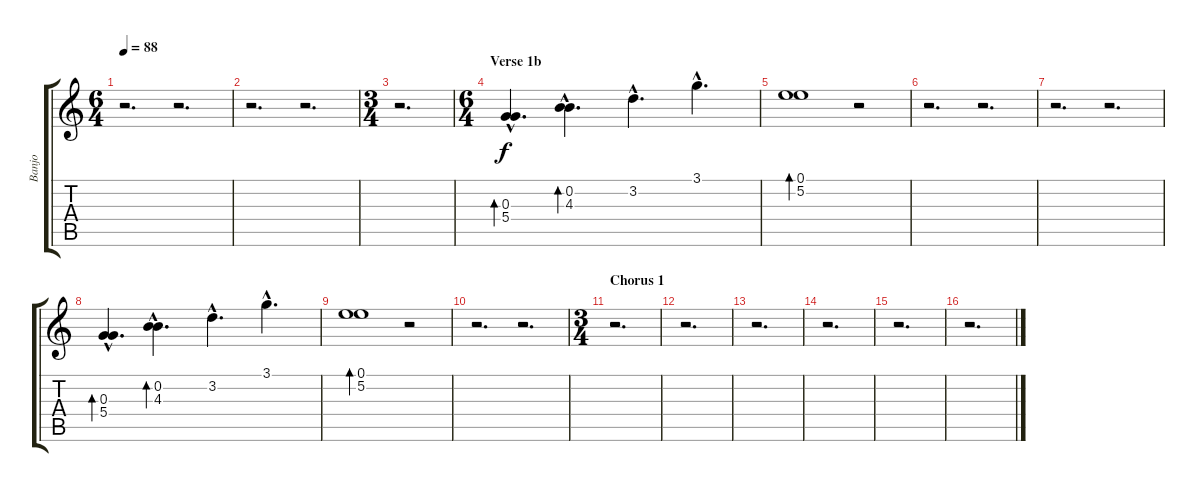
\track ("Banjo" "Banjo") {instrument banjo}
\staff {score tabs}
\tuning (E4 B3 G3 D3 A2 E2) {hide}
\displaytranspose 12
\ts (6 4)
\tempo 88
\clef g2
\ks c
r.2{d dy f} r.2{d} |
r.2{d} r.2{d} |
\ts (3 4)
r.2{d} |
\ts (6 4)
\section ("" "Verse 1b")
(0.3{hac} 5.4{hac}).4{d bd 120 volume 11} (0.2{hac} 4.3{hac}).4{d bd 120} 3.2{hac}.4{d} 3.1{hac}.4{d} |
(0.1 5.2).1{bd 120} r.2 |
r.2{d} r.2{d} |
r.2{d} r.2{d} |
(0.3{hac} 5.4{hac}).4{d bd 120} (0.2{hac} 4.3{hac}).4{d bd 120} 3.2{hac}.4{d} 3.1{hac}.4{d} |
(0.1 5.2).1{bd 120} r.2 |
r.2{d} r.2{d} |
\ts (3 4)
\section ("" "Chorus 1")
r.2{d} |
r.2{d} |
r.2{d} |
r.2{d} |
r.2{d} |
r.2{d}
